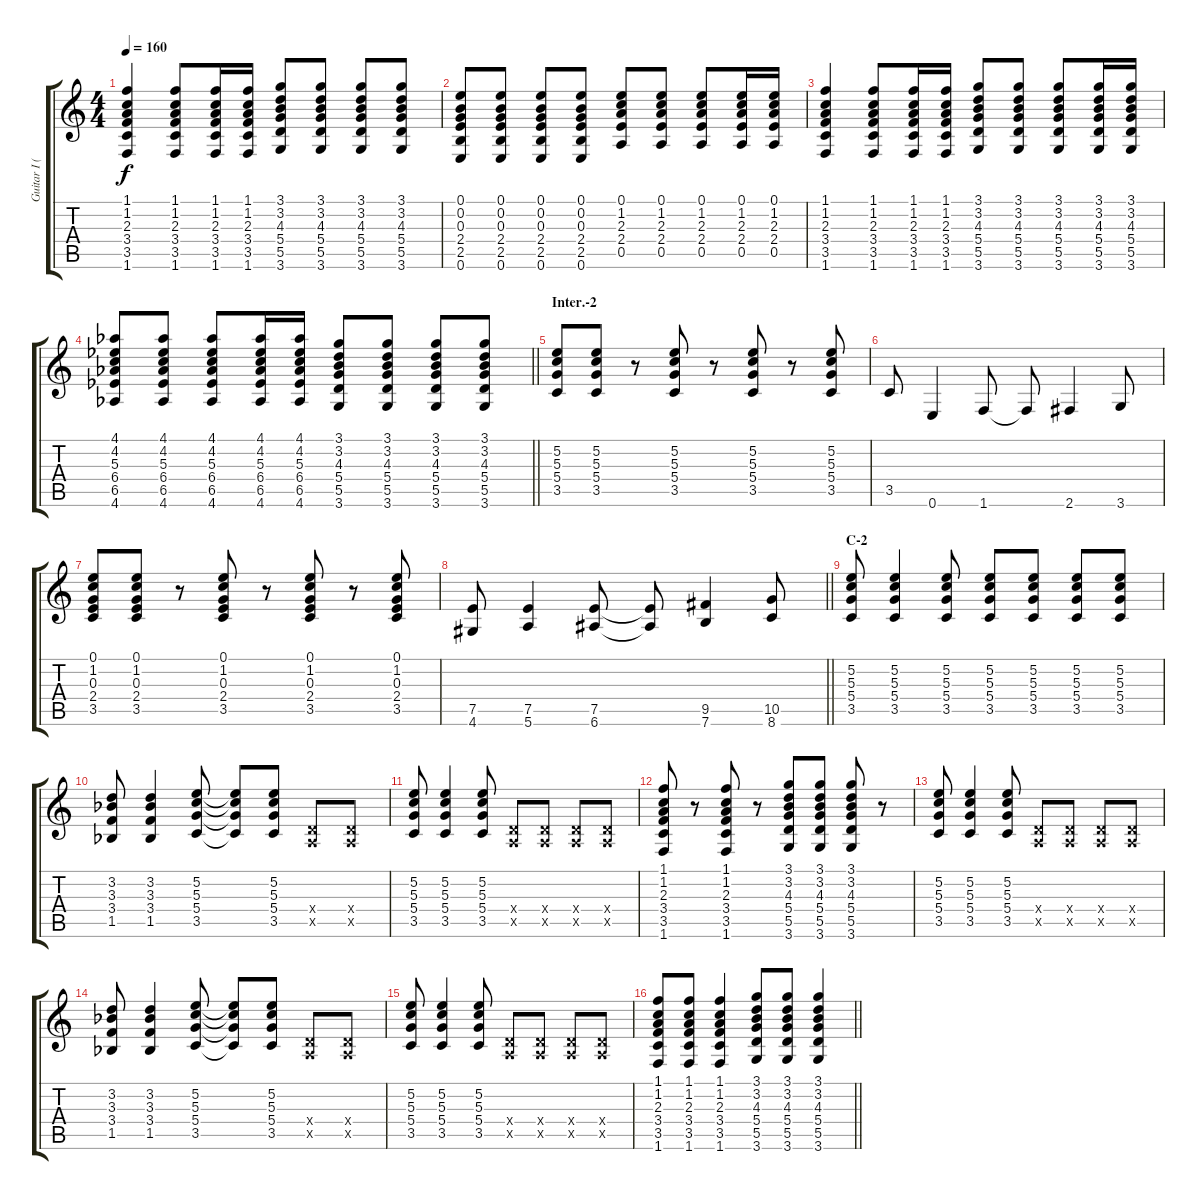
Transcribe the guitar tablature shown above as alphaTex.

\track ("Guitar I (Hirasawa Yui)" "Guitar I (") {instrument overdrivenguitar}
\staff {score tabs}
\tuning (E4 B3 G3 D3 A2 E2) {hide}
\ts (4 4)
\tempo 160
\clef g2
\ks c
(1.1 1.2 2.3 3.4 3.5 1.6).4{dy f} (1.1 1.2 2.3 3.4 3.5 1.6).8 (1.1 1.2 2.3 3.4 3.5 1.6).16 (1.1 1.2 2.3 3.4 3.5 1.6).16 (3.1 3.2 4.3 5.4 5.5 3.6).8 (3.1 3.2 4.3 5.4 5.5 3.6).8 (3.1 3.2 4.3 5.4 5.5 3.6).8 (3.1 3.2 4.3 5.4 5.5 3.6).8 |
(0.1 0.2 0.3 2.4 2.5 0.6).8 (0.1 0.2 0.3 2.4 2.5 0.6).8 (0.1 0.2 0.3 2.4 2.5 0.6).8 (0.1 0.2 0.3 2.4 2.5 0.6).8 (0.1 1.2 2.3 2.4 0.5).8 (0.1 1.2 2.3 2.4 0.5).8 (0.1 1.2 2.3 2.4 0.5).8 (0.1 1.2 2.3 2.4 0.5).16 (0.1 1.2 2.3 2.4 0.5).16 |
(1.1 1.2 2.3 3.4 3.5 1.6).4 (1.1 1.2 2.3 3.4 3.5 1.6).8 (1.1 1.2 2.3 3.4 3.5 1.6).16 (1.1 1.2 2.3 3.4 3.5 1.6).16 (3.1 3.2 4.3 5.4 5.5 3.6).8 (3.1 3.2 4.3 5.4 5.5 3.6).8 (3.1 3.2 4.3 5.4 5.5 3.6).8 (3.1 3.2 4.3 5.4 5.5 3.6).16 (3.1 3.2 4.3 5.4 5.5 3.6).16 |
\barLineRight lightlight
(4.1{acc b} 4.2{acc b} 5.3 6.4{acc b} 6.5{acc b} 4.6{acc b}).8 (4.1{acc b} 4.2{acc b} 5.3 6.4{acc b} 6.5{acc b} 4.6{acc b}).8 (4.1{acc b} 4.2{acc b} 5.3 6.4{acc b} 6.5{acc b} 4.6{acc b}).8 (4.1{acc b} 4.2{acc b} 5.3 6.4{acc b} 6.5{acc b} 4.6{acc b}).16 (4.1{acc b} 4.2{acc b} 5.3 6.4{acc b} 6.5{acc b} 4.6{acc b}).16 (3.1 3.2 4.3 5.4 5.5 3.6).8 (3.1 3.2 4.3 5.4 5.5 3.6).8 (3.1 3.2 4.3 5.4 5.5 3.6).8 (3.1 3.2 4.3 5.4 5.5 3.6).8 |
\section ("" "Inter.-2")
(5.2 5.3 5.4 3.5).8 (5.2 5.3 5.4 3.5).8 r.8 (5.2 5.3 5.4 3.5).8 r.8 (5.2 5.3 5.4 3.5).8 r.8 (5.2 5.3 5.4 3.5).8 |
3.5.8 0.6.4 1.6.8 1.6{t}.8 2.6.4 3.6.8 |
(0.1 1.2 0.3 2.4 3.5).8 (0.1 1.2 0.3 2.4 3.5).8 r.8 (0.1 1.2 0.3 2.4 3.5).8 r.8 (0.1 1.2 0.3 2.4 3.5).8 r.8 (0.1 1.2 0.3 2.4 3.5).8 |
\barLineRight lightlight
(7.5 4.6).8 (7.5 5.6).4 (7.5 6.6).8 (7.5{t} 6.6{t}).8 (9.5 7.6).4 (10.5 8.6).8 |
\section ("" "C-2")
(5.2 5.3 5.4 3.5).8 (5.2 5.3 5.4 3.5).4 (5.2 5.3 5.4 3.5).8 (5.2 5.3 5.4 3.5).8 (5.2 5.3 5.4 3.5).8 (5.2 5.3 5.4 3.5).8 (5.2 5.3 5.4 3.5).8 |
(3.2 3.3{acc b} 3.4 1.5{acc b}).8 (3.2 3.3{acc b} 3.4 1.5{acc b}).4 (5.2 5.3 5.4 3.5).8 (5.2{t} 5.3{t} 5.4{t} 3.5{t}).8 (5.2 5.3 5.4 3.5).8 (0.4{x} 0.5{x}).8 (0.4{x} 0.5{x}).8 |
(5.2 5.3 5.4 3.5).8 (5.2 5.3 5.4 3.5).4 (5.2 5.3 5.4 3.5).8 (0.4{x} 0.5{x}).8 (0.4{x} 0.5{x}).8 (0.4{x} 0.5{x}).8 (0.4{x} 0.5{x}).8 |
(1.1 1.2 2.3 3.4 3.5 1.6).8 r.8 (1.1 1.2 2.3 3.4 3.5 1.6).8 r.8 (3.1 3.2 4.3 5.4 5.5 3.6).8 (3.1 3.2 4.3 5.4 5.5 3.6).8 (3.1 3.2 4.3 5.4 5.5 3.6).8 r.8 |
(5.2 5.3 5.4 3.5).8 (5.2 5.3 5.4 3.5).4 (5.2 5.3 5.4 3.5).8 (0.4{x} 0.5{x}).8 (0.4{x} 0.5{x}).8 (0.4{x} 0.5{x}).8 (0.4{x} 0.5{x}).8 |
(3.2 3.3{acc b} 3.4 1.5{acc b}).8 (3.2 3.3{acc b} 3.4 1.5{acc b}).4 (5.2 5.3 5.4 3.5).8 (5.2{t} 5.3{t} 5.4{t} 3.5{t}).8 (5.2 5.3 5.4 3.5).8 (0.4{x} 0.5{x}).8 (0.4{x} 0.5{x}).8 |
(5.2 5.3 5.4 3.5).8 (5.2 5.3 5.4 3.5).4 (5.2 5.3 5.4 3.5).8 (0.4{x} 0.5{x}).8 (0.4{x} 0.5{x}).8 (0.4{x} 0.5{x}).8 (0.4{x} 0.5{x}).8 |
\barLineRight lightlight
(1.1 1.2 2.3 3.4 3.5 1.6).8 (1.1 1.2 2.3 3.4 3.5 1.6).8 (1.1 1.2 2.3 3.4 3.5 1.6).4 (3.1 3.2 4.3 5.4 5.5 3.6).8 (3.1 3.2 4.3 5.4 5.5 3.6).8 (3.1 3.2 4.3 5.4 5.5 3.6).4
